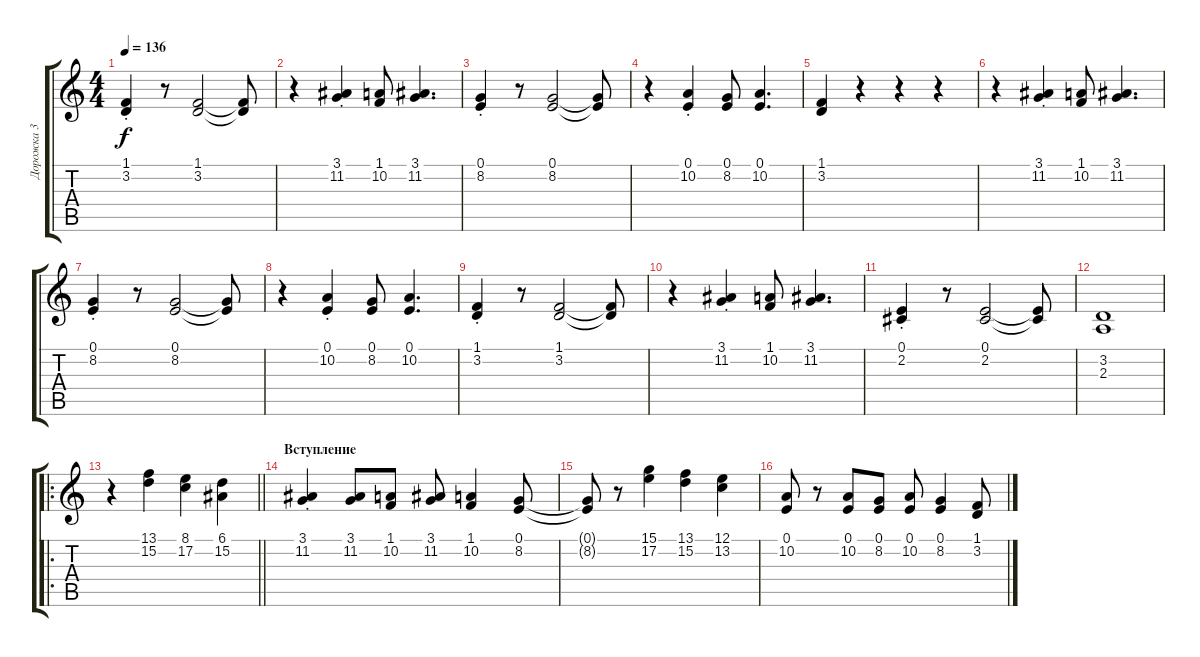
\track ("Дорожка 3" "Дорожка 3") {instrument accordion}
\staff {score tabs}
\tuning (E4 B3 G3 D3 A2 E2) {hide}
\ts (4 4)
\tempo 136
\clef g2
\ks c
(1.1{st} 3.2{st}).4{dy f} r.8 (1.1 3.2).2 (1.1{t} 3.2{t}).8 |
r.4 (3.1{st} 11.2{st}).4 (1.1 10.2).8 (3.1 11.2).4{d} |
(0.1{st} 8.2{st}).4 r.8 (0.1 8.2).2 (0.1{t} 8.2{t}).8 |
r.4 (0.1{st} 10.2{st}).4 (0.1 8.2).8 (0.1 10.2).4{d} |
(1.1 3.2).4 r.4 r.4 r.4 |
r.4 (3.1{st} 11.2{st}).4 (1.1 10.2).8 (3.1 11.2).4{d} |
(0.1{st} 8.2{st}).4 r.8 (0.1 8.2).2 (0.1{t} 8.2{t}).8 |
r.4 (0.1{st} 10.2{st}).4 (0.1 8.2).8 (0.1 10.2).4{d} |
(1.1{st} 3.2{st}).4 r.8 (1.1 3.2).2 (1.1{t} 3.2{t}).8 |
r.4 (3.1{st} 11.2{st}).4 (1.1 10.2).8 (3.1 11.2).4{d} |
(0.1{st} 2.2{st}).4 r.8 (0.1 2.2).2 (0.1{t} 2.2{t}).8 |
(3.2 2.3).1 |
\ro
\barLineRight lightlight
r.4 (13.1 15.2).4 (8.1 17.2).4 (6.1 15.2).4 |
\section ("" "Вступление")
(3.1{st} 11.2{st}).4 (3.1 11.2).8 (1.1 10.2).8 (3.1 11.2).8 (1.1 10.2).4 (0.1 8.2).8 |
(0.1{t} 8.2{t}).8 r.8 (15.1 17.2).4 (13.1 15.2).4 (12.1 13.2).4 |
(0.1 10.2).8 r.8 (0.1 10.2).8 (0.1 8.2).8 (0.1 10.2).8 (0.1 8.2).4 (1.1 3.2).8
